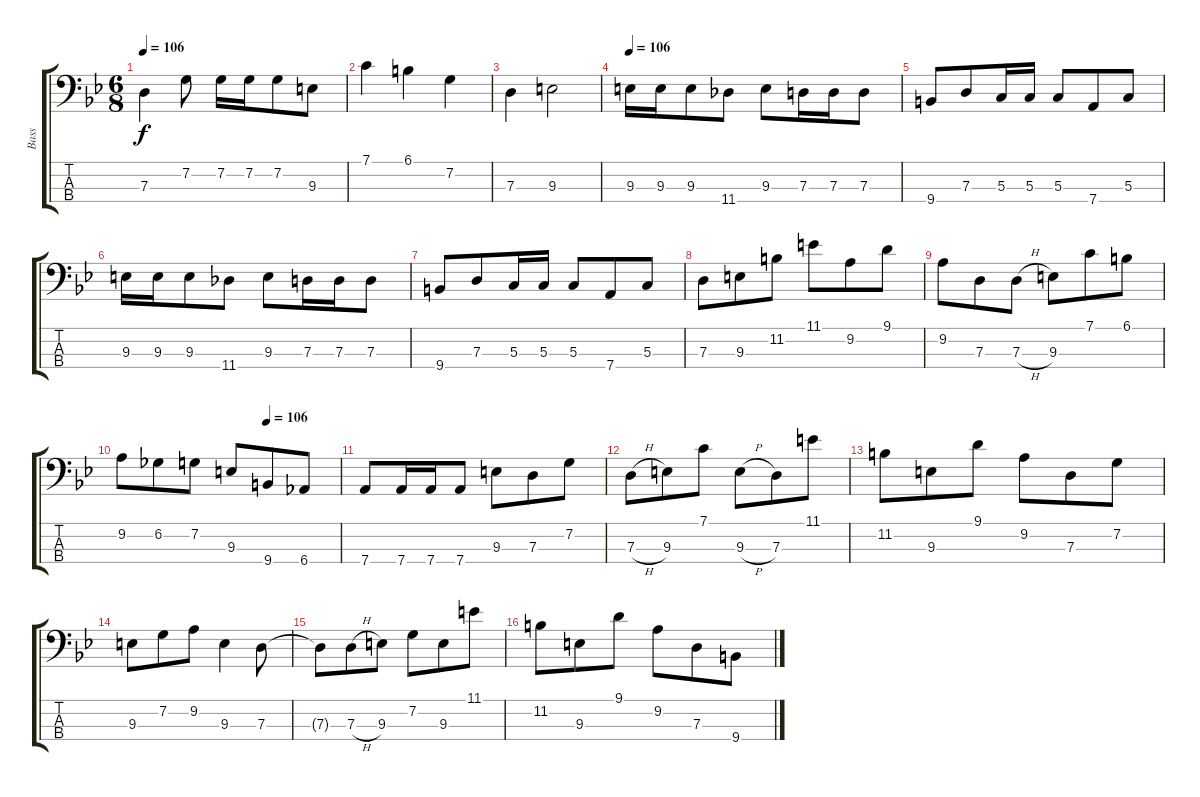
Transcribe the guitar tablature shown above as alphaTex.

\track ("Bass" "Bass") {instrument electricbassfinger}
\staff {score tabs}
\tuning (F2 C2 G1 D1) {hide}
\ts (6 8)
\tempo 106
\clef f4
\ks bb
7.3.4{dy f} 7.2.8 7.2.16 7.2.16 7.2.8 9.3.8 |
7.1.4 6.1.4 7.2.4 |
7.3.4 9.3.2 |
\tempo 106
9.3.16 9.3.16 9.3.8 11.4.8 9.3.8 7.3.16 7.3.16 7.3.8 |
9.4.8 7.3.8 5.3.16 5.3.16 5.3.8 7.4.8 5.3.8 |
9.3.16 9.3.16 9.3.8 11.4.8 9.3.8 7.3.16 7.3.16 7.3.8 |
9.4.8 7.3.8 5.3.16 5.3.16 5.3.8 7.4.8 5.3.8 |
7.3.8 9.3.8 11.2.8 11.1.8 9.2.8 9.1.8 |
9.2.8 7.3.8 7.3{h}.8 9.3.8 7.1.8 6.1.8 |
\tempo (106 0.6666666666666666)
9.2.8 6.2.8 7.2.8 9.3.8 9.4.8 6.4.8 |
7.4.8 7.4.16 7.4.16 7.4.8 9.3.8 7.3.8 7.2.8 |
7.3{h}.8 9.3.8 7.1.8 9.3{h}.8 7.3.8 11.1.8 |
11.2.8 9.3.8 9.1.8 9.2.8 7.3.8 7.2.8 |
9.3.8 7.2.8 9.2.8 9.3.4 7.3.8 |
7.3{t}.8 7.3{h}.8 9.3.8 7.2.8 9.3.8 11.1.8 |
11.2.8 9.3.8 9.1.8 9.2.8 7.3.8 9.4.8
